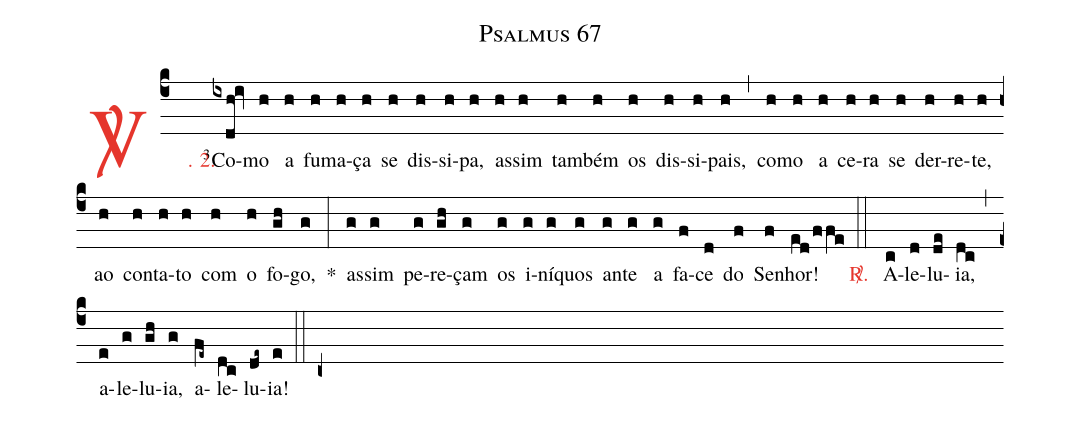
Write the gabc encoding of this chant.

name: Psalmus 67;
%%
(c4)

<c><sp>V/</sp>. 2.</c>() <v>\VSup{3}</v>Co(ixdh!iv)mo(h) a(h) fu(h)ma(h)ça(h) se(h) dis(h)si(h)pa,(h) as(h)sim(h) tam(h)bém(h) os(h) dis(h)si(h)pais,(h) (,) co(h)mo(h) a(h) ce(h)ra(h) se(h) der(h)re(h)te,(h) ao(h) con(h)ta(h)to(h) com(h) o(h) fo(gh)go,(g) *(:) as(g)sim(g) pe(g)re(gh)çam(g) os(g) i(g)ní(g)quos(g) an(g)te(g) a(g) fa(f)ce(d) do(f) Se(f)nhor!(ed/ffe)

(::)

<nlba><c><sp>R/</sp>.</c>() A</nlba>(c)le(d)lu(de)ia,(dc) (,) a(e)le(g)lu(gh)ia,(g) a(fe~)le(dc)lu(de~)ia!(e)

(::)

(c+)
